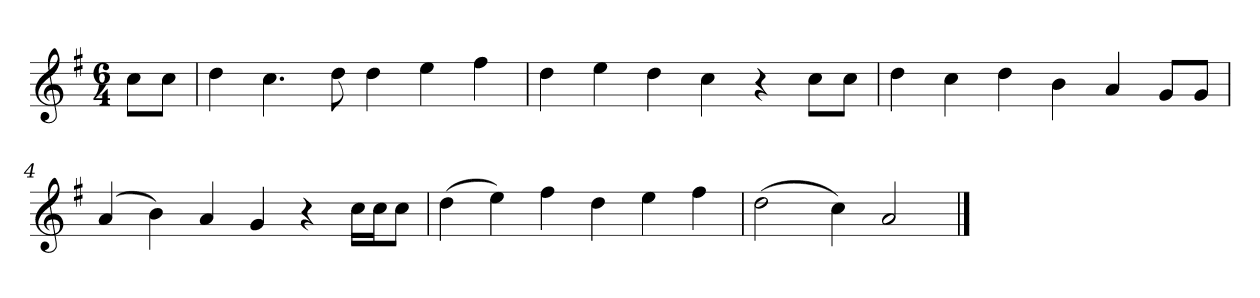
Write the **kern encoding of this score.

**kern
*part1
*staff1
*k[f#]
*M6/4
*MM120
=
8ccL
8ccJ
=1
4dd
4.cc
8dd
4dd
4ee
4ff#
=2
4dd
4ee
4dd
4cc
4r
8ccL
8ccJ
=3
4dd
4cc
4dd
4b
4a
8gL
8gJ
=4
(4a
4b)
4a
4g
4r
16ccLL
16ccJ
8ccJ
=5
(4dd
4ee)
4ff#
4dd
4ee
4ff#
=6
(2dd
4cc)
2a
==
*-
